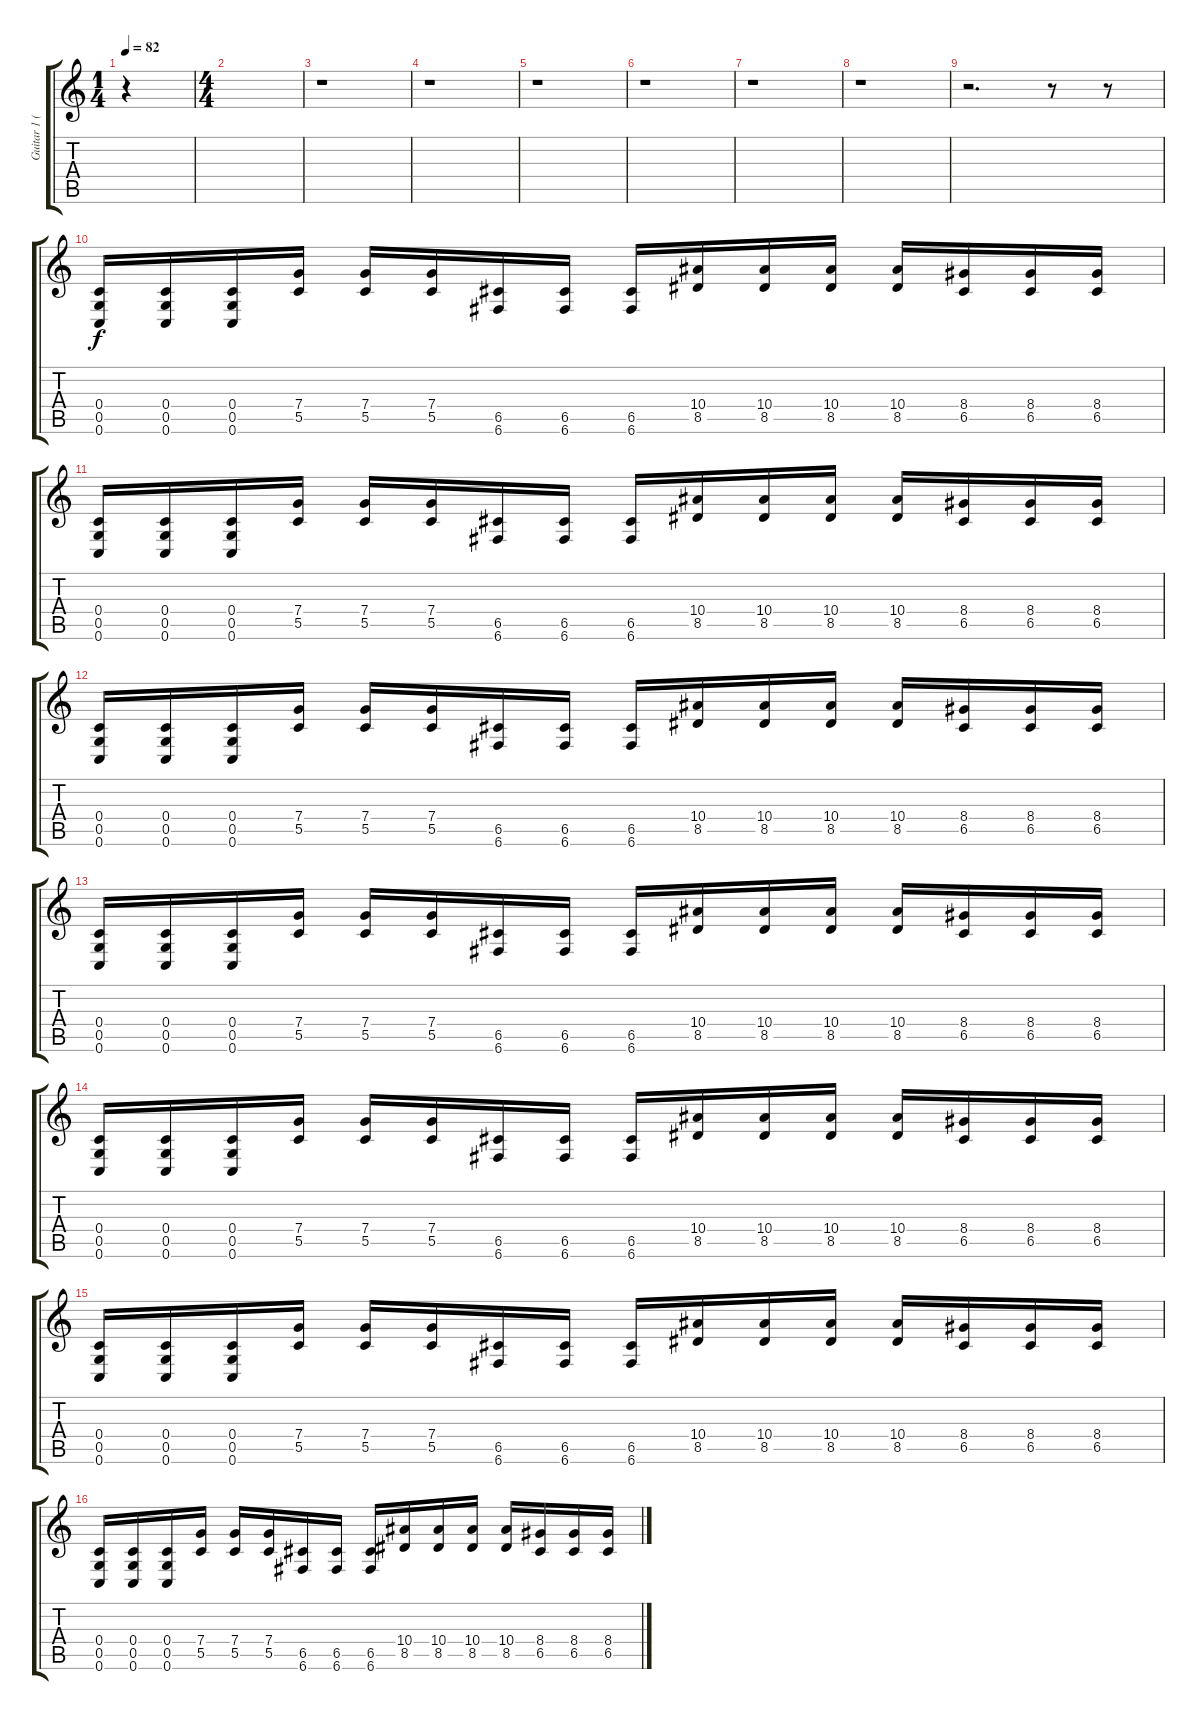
\track ("Guitar 1 (Heavy Distortion)" "Guitar 1 (") {instrument distortionguitar}
\staff {score tabs}
\tuning (D4 A3 F3 C3 G2 C2) {hide}
\ts (1 4)
\tempo 82
\clef g2
\ks c
r.4{dy f instrument distortionguitar} |
\ts (4 4)
|
r.1 |
r.1 |
r.1 |
r.1 |
r.1 |
r.1 |
r.2{d} r.8 r.8 |
(0.4 0.5 0.6).16 (0.4 0.5 0.6).16 (0.4 0.5 0.6).16 (7.4 5.5).16 (7.4 5.5).16 (7.4 5.5).16 (6.5 6.6).16 (6.5 6.6).16 (6.5 6.6).16 (10.4 8.5).16 (10.4 8.5).16 (10.4 8.5).16 (10.4 8.5).16 (8.4 6.5).16 (8.4 6.5).16 (8.4 6.5).16 |
(0.4 0.5 0.6).16 (0.4 0.5 0.6).16 (0.4 0.5 0.6).16 (7.4 5.5).16 (7.4 5.5).16 (7.4 5.5).16 (6.5 6.6).16 (6.5 6.6).16 (6.5 6.6).16 (10.4 8.5).16 (10.4 8.5).16 (10.4 8.5).16 (10.4 8.5).16 (8.4 6.5).16 (8.4 6.5).16 (8.4 6.5).16 |
(0.4 0.5 0.6).16 (0.4 0.5 0.6).16 (0.4 0.5 0.6).16 (7.4 5.5).16 (7.4 5.5).16 (7.4 5.5).16 (6.5 6.6).16 (6.5 6.6).16 (6.5 6.6).16 (10.4 8.5).16 (10.4 8.5).16 (10.4 8.5).16 (10.4 8.5).16 (8.4 6.5).16 (8.4 6.5).16 (8.4 6.5).16 |
(0.4 0.5 0.6).16 (0.4 0.5 0.6).16 (0.4 0.5 0.6).16 (7.4 5.5).16 (7.4 5.5).16 (7.4 5.5).16 (6.5 6.6).16 (6.5 6.6).16 (6.5 6.6).16 (10.4 8.5).16 (10.4 8.5).16 (10.4 8.5).16 (10.4 8.5).16 (8.4 6.5).16 (8.4 6.5).16 (8.4 6.5).16 |
(0.4 0.5 0.6).16 (0.4 0.5 0.6).16 (0.4 0.5 0.6).16 (7.4 5.5).16 (7.4 5.5).16 (7.4 5.5).16 (6.5 6.6).16 (6.5 6.6).16 (6.5 6.6).16 (10.4 8.5).16 (10.4 8.5).16 (10.4 8.5).16 (10.4 8.5).16 (8.4 6.5).16 (8.4 6.5).16 (8.4 6.5).16 |
(0.4 0.5 0.6).16 (0.4 0.5 0.6).16 (0.4 0.5 0.6).16 (7.4 5.5).16 (7.4 5.5).16 (7.4 5.5).16 (6.5 6.6).16 (6.5 6.6).16 (6.5 6.6).16 (10.4 8.5).16 (10.4 8.5).16 (10.4 8.5).16 (10.4 8.5).16 (8.4 6.5).16 (8.4 6.5).16 (8.4 6.5).16 |
(0.4 0.5 0.6).16 (0.4 0.5 0.6).16 (0.4 0.5 0.6).16 (7.4 5.5).16 (7.4 5.5).16 (7.4 5.5).16 (6.5 6.6).16 (6.5 6.6).16 (6.5 6.6).16 (10.4 8.5).16 (10.4 8.5).16 (10.4 8.5).16 (10.4 8.5).16 (8.4 6.5).16 (8.4 6.5).16 (8.4 6.5).16
